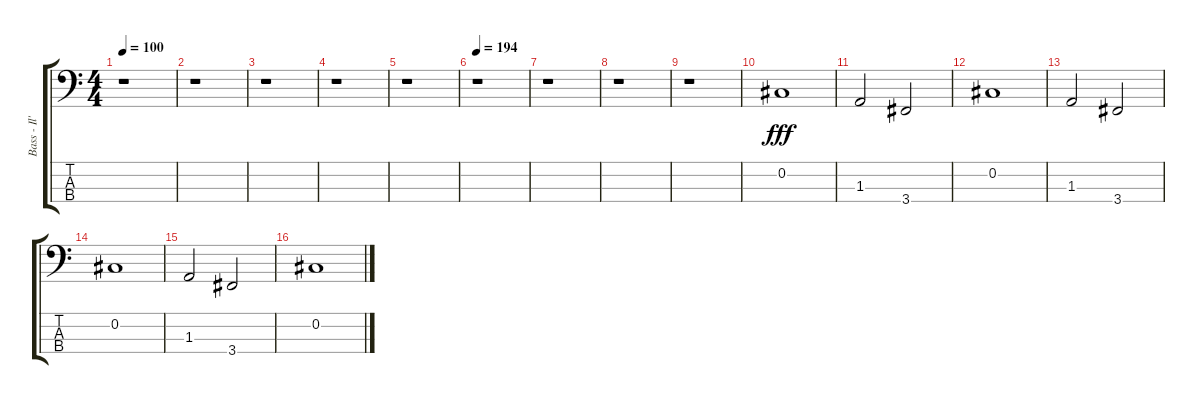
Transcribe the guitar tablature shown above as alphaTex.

\track ("Bass - Il'ya Knyazev" "Bass - Il'") {instrument electricbassfinger}
\staff {score tabs}
\tuning (Gb2 Db2 Ab1 Eb1) {hide}
\ts (4 4)
\tempo 100
\clef f4
\ks c
r.1{dy fff} |
r.1 |
r.1 |
r.1 |
r.1 |
\tempo 194
r.1 |
r.1 |
r.1 |
r.1 |
0.2.1 |
1.3.2 3.4.2 |
0.2.1 |
1.3.2 3.4.2 |
0.2.1 |
1.3.2 3.4.2 |
0.2.1
